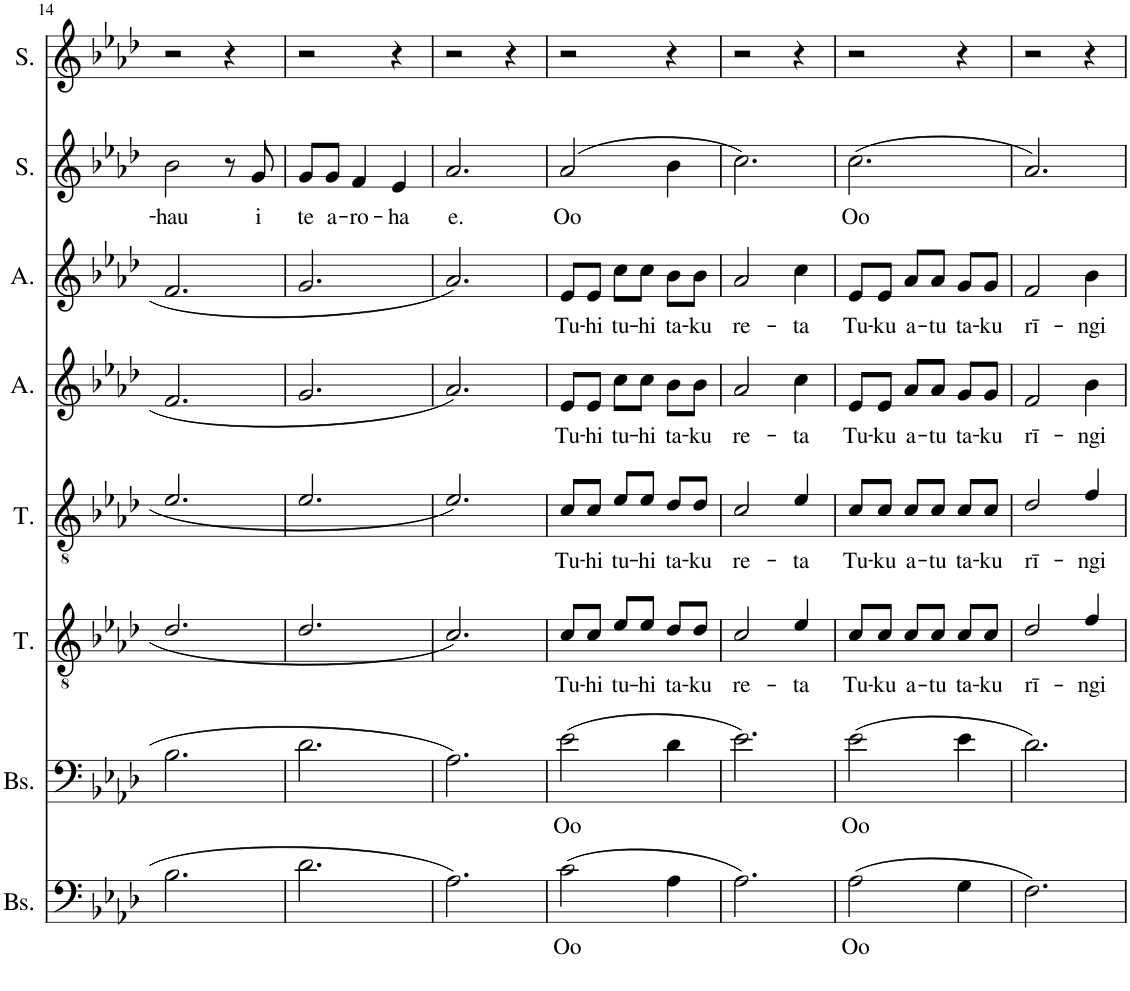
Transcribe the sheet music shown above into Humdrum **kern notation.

**kern	**text	**kern	**text	**kern	**text	**kern	**text	**kern	**text	**kern	**text	**kern	**text	**kern
*part8	*part8	*part7	*part7	*part6	*part6	*part5	*part5	*part4	*part4	*part3	*part3	*part2	*part2	*part1
*staff8	*staff8	*staff7	*staff7	*staff6	*staff6	*staff5	*staff5	*staff4	*staff4	*staff3	*staff3	*staff2	*staff2	*staff1
*I"Bas	*	*I"Bas	*	*I"Tenor	*	*I"Tenor	*	*I"Alt	*	*I"Alt	*	*I"Sopraan	*	*I"Sopraan
*I'Bs.	*	*I'Bs.	*	*I'T.	*	*I'T.	*	*I'A.	*	*I'A.	*	*I'S.	*	*I'S.
!!LO:PB:g=z
*clefF4	*	*clefF4	*	*clefGv2	*	*clefGv2	*	*clefG2	*	*clefG2	*	*clefG2	*	*clefG2
*k[b-e-a-d-]	*	*k[b-e-a-d-]	*	*k[b-e-a-d-]	*	*k[b-e-a-d-]	*	*k[b-e-a-d-]	*	*k[b-e-a-d-]	*	*k[b-e-a-d-]	*	*k[b-e-a-d-]
*M3/4	*	*M3/4	*	*M3/4	*	*M3/4	*	*M3/4	*	*M3/4	*	*M3/4	*	*M3/4
=14	=14	=14	=14	=14	=14	=14	=14	=14	=14	=14	=14	=14	=14	=14
!	!	!	!	!	!	!	!	!	!	!	!	!	!LO:LY:b	!
2.B-\	.	2.B-\	.	2.d-/	.	2.e-/	.	2.f/	.	2.f/	.	2b-\	-hau	2r
.	.	.	.	.	.	.	.	.	.	.	.	8r	.	4r
!	!	!	!	!	!	!	!	!	!	!	!	!	!LO:LY:b	!
.	.	.	.	.	.	.	.	.	.	.	.	8g/	i	.
=15	=15	=15	=15	=15	=15	=15	=15	=15	=15	=15	=15	=15	=15	=15
!	!	!	!	!	!	!	!	!	!	!	!	!	!LO:LY:b	!
2.d-\	.	2.d-\	.	2.d-/	.	2.e-/	.	2.g/	.	2.g/	.	8g/L	te	2r
!	!	!	!	!	!	!	!	!	!	!	!	!	!LO:LY:b	!
.	.	.	.	.	.	.	.	.	.	.	.	8g/J	a-	.
!	!	!	!	!	!	!	!	!	!	!	!	!	!LO:LY:b	!
.	.	.	.	.	.	.	.	.	.	.	.	4f/	-ro-	.
!	!	!	!	!	!	!	!	!	!	!	!	!	!LO:LY:b	!
.	.	.	.	.	.	.	.	.	.	.	.	4e-/	-ha	4r
=16	=16	=16	=16	=16	=16	=16	=16	=16	=16	=16	=16	=16	=16	=16
!	!	!	!	!	!	!	!	!	!	!	!	!	!LO:LY:b	!
2.A-\	.	2.A-\	.	2.c/	.	2.e-/	.	2.a-/	.	2.a-/	.	2.a-/	e.	2r
.	.	.	.	.	.	.	.	.	.	.	.	.	.	4r
=17	=17	=17	=17	=17	=17	=17	=17	=17	=17	=17	=17	=17	=17	=17
!	!LO:LY:b	!	!LO:LY:b	!	!LO:LY:b	!	!LO:LY:b	!	!LO:LY:b	!	!LO:LY:b	!	!LO:LY:b	!
(2c\	Oo	(2e-\	Oo	8c/L	Tu-	8c/L	Tu-	8e-/L	Tu-	8e-/L	Tu-	(2a-/	Oo	2r
!	!	!	!	!	!LO:LY:b	!	!LO:LY:b	!	!LO:LY:b	!	!LO:LY:b	!	!	!
.	.	.	.	8c/J	-hi	8c/J	-hi	8e-/J	-hi	8e-/J	-hi	.	.	.
!	!	!	!	!	!LO:LY:b	!	!LO:LY:b	!	!LO:LY:b	!	!LO:LY:b	!	!	!
.	.	.	.	8e-/L	tu-	8e-/L	tu-	8cc\L	tu-	8cc\L	tu-	.	.	.
!	!	!	!	!	!LO:LY:b	!	!LO:LY:b	!	!LO:LY:b	!	!LO:LY:b	!	!	!
.	.	.	.	8e-/J	-hi	8e-/J	-hi	8cc\J	-hi	8cc\J	-hi	.	.	.
!	!	!	!	!	!LO:LY:b	!	!LO:LY:b	!	!LO:LY:b	!	!LO:LY:b	!	!	!
4A-\	.	4d-\	.	8d-/L	ta-	8d-/L	ta-	8b-\L	ta-	8b-\L	ta-	4b-\	.	4r
!	!	!	!	!	!LO:LY:b	!	!LO:LY:b	!	!LO:LY:b	!	!LO:LY:b	!	!	!
.	.	.	.	8d-/J	-ku	8d-/J	-ku	8b-\J	-ku	8b-\J	-ku	.	.	.
=18	=18	=18	=18	=18	=18	=18	=18	=18	=18	=18	=18	=18	=18	=18
!	!	!	!	!	!LO:LY:b	!	!LO:LY:b	!	!LO:LY:b	!	!LO:LY:b	!	!	!
2.A-\)	.	2.e-\)	.	2c/	re-	2c/	re-	2a-/	re-	2a-/	re-	2.cc\)	.	2r
!	!	!	!	!	!LO:LY:b	!	!LO:LY:b	!	!LO:LY:b	!	!LO:LY:b	!	!	!
.	.	.	.	4e-/	-ta	4e-/	-ta	4cc\	-ta	4cc\	-ta	.	.	4r
=19	=19	=19	=19	=19	=19	=19	=19	=19	=19	=19	=19	=19	=19	=19
!	!LO:LY:b	!	!LO:LY:b	!	!LO:LY:b	!	!LO:LY:b	!	!LO:LY:b	!	!LO:LY:b	!	!LO:LY:b	!
(2A-\	Oo	(2e-\	Oo	8c/L	Tu-	8c/L	Tu-	8e-/L	Tu-	8e-/L	Tu-	(2.cc\	Oo	2r
!	!	!	!	!	!LO:LY:b	!	!LO:LY:b	!	!LO:LY:b	!	!LO:LY:b	!	!	!
.	.	.	.	8c/J	ku	8c/J	ku	8e-/J	ku	8e-/J	ku	.	.	.
!	!	!	!	!	!LO:LY:b	!	!LO:LY:b	!	!LO:LY:b	!	!LO:LY:b	!	!	!
.	.	.	.	8c/L	a-	8c/L	a-	8a-/L	a-	8a-/L	a-	.	.	.
!	!	!	!	!	!LO:LY:b	!	!LO:LY:b	!	!LO:LY:b	!	!LO:LY:b	!	!	!
.	.	.	.	8c/J	-tu	8c/J	-tu	8a-/J	-tu	8a-/J	-tu	.	.	.
!	!	!	!	!	!LO:LY:b	!	!LO:LY:b	!	!LO:LY:b	!	!LO:LY:b	!	!	!
4G\	.	4e-\	.	8c/L	ta-	8c/L	ta-	8g/L	ta-	8g/L	ta-	.	.	4r
!	!	!	!	!	!LO:LY:b	!	!LO:LY:b	!	!LO:LY:b	!	!LO:LY:b	!	!	!
.	.	.	.	8c/J	ku	8c/J	ku	8g/J	ku	8g/J	ku	.	.	.
=20	=20	=20	=20	=20	=20	=20	=20	=20	=20	=20	=20	=20	=20	=20
!	!	!	!	!	!LO:LY:b	!	!LO:LY:b	!	!LO:LY:b	!	!LO:LY:b	!	!	!
2.F\)	.	2.d-\)	.	2d-/	rī-	2d-/	rī-	2f/	rī-	2f/	rī-	2.a-/)	.	2r
!	!	!	!	!	!LO:LY:b	!	!LO:LY:b	!	!LO:LY:b	!	!LO:LY:b	!	!	!
.	.	.	.	4f/	-ngi	4f/	-ngi	4b-\	-ngi	4b-\	-ngi	.	.	4r
=	=	=	=	=	=	=	=	=	=	=	=	=	=	=
*-	*-	*-	*-	*-	*-	*-	*-	*-	*-	*-	*-	*-	*-	*-
